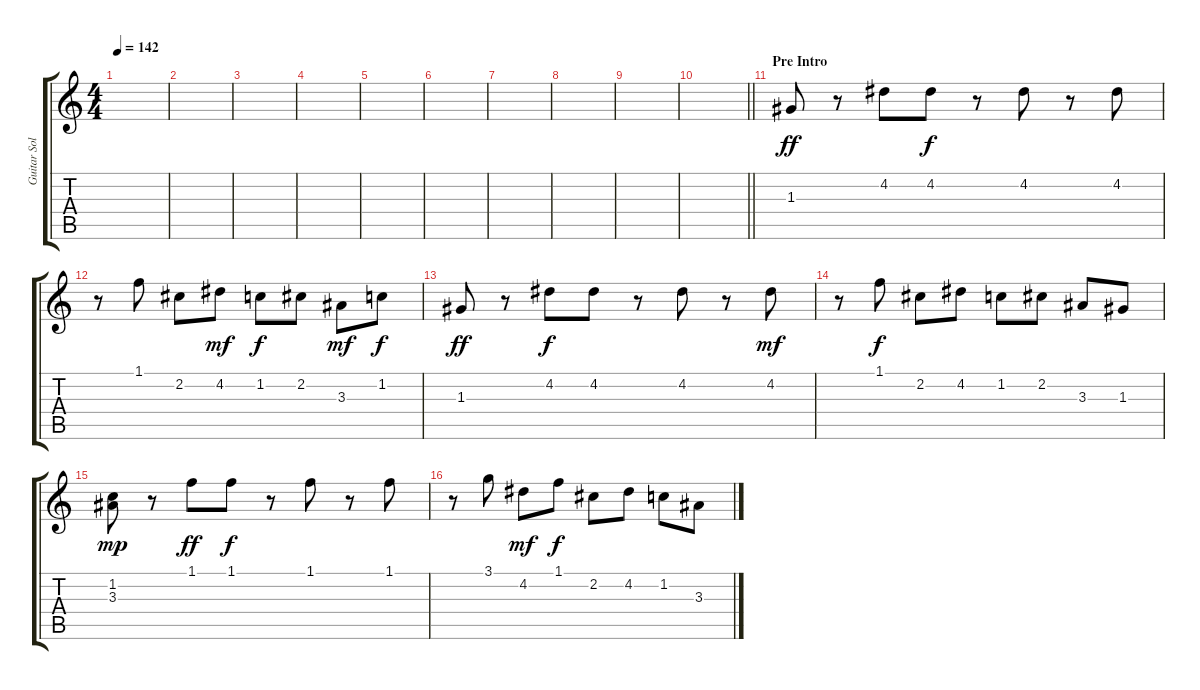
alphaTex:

\track ("Guitar Solo" "Guitar Sol") {instrument electricguitarjazz}
\staff {score tabs}
\tuning (E4 B3 G3 D3 A2 E2) {hide}
\ts (4 4)
\tempo 142
\clef g2
\ks c
|
|
|
|
|
|
|
|
|
\barLineRight lightlight
|
\section ("" "Pre Intro")
1.3.8{dy ff} r.8 4.2.8 4.2.8{dy f} r.8 4.2.8 r.8 4.2.8 |
r.8 1.1.8 2.2.8 4.2.8{dy mf} 1.2.8{dy f} 2.2.8 3.3.8{dy mf} 1.2.8{dy f} |
1.3.8{dy ff} r.8 4.2.8{dy f} 4.2.8 r.8 4.2.8 r.8 4.2.8{dy mf} |
r.8 1.1.8{dy f} 2.2.8 4.2.8 1.2.8 2.2.8 3.3.8 1.3.8 |
(1.2 3.3).8{dy mp} r.8 1.1.8{dy ff} 1.1.8{dy f} r.8 1.1.8 r.8 1.1.8 |
r.8 3.1.8 4.2.8{dy mf} 1.1.8{dy f} 2.2.8 4.2.8 1.2.8 3.3.8
